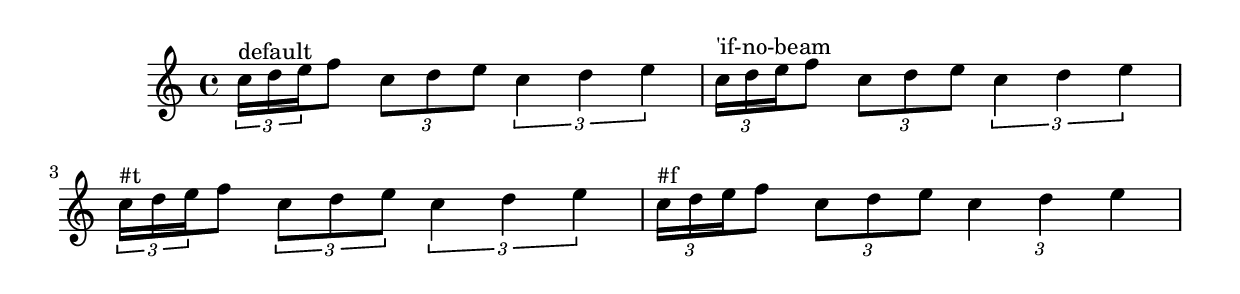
%% DO NOT EDIT this file manually; it is automatically
%% generated from LSR http://lsr.dsi.unimi.it
%% Make any changes in LSR itself, or in Documentation/snippets/new/ ,
%% and then run scripts/auxiliar/makelsr.py
%%
%% This file is in the public domain.
\version "2.12.2"

\header {
  lsrtags = "rhythms, tweaks-and-overrides"

%% Translation of GIT committish: 59caa3adce63114ca7972d18f95d4aadc528ec3d

  texidoces = "
El comportamiento predeterminado de la visibilidad de los corchetes de
grupo de valoración especial es imprimir el corchete a no ser que haya
una barra de la misma longitud que el grupo especial.  Para controlar
la visibilidad de los corchetes de grupo, establezca la propiedad
@code{'bracket-visibility} a @code{#t} (imprimir el corchete siempre),
@code{#f} (no imprimirlo nunca) o @code{#'if-no-beam} (imprimir el
corchete solamente si no hay barra).

"

  doctitlees = "Controlar la visibilidad de los corchetes de grupo especial"

%% Translation of GIT committish: 190a067275167c6dc9dd0afef683d14d392b7033

  texidocfr = "
Selon la tradition, les crochets indicateurs de nolet sont toujours
imprimés sauf dans le cas où ils seraient de la même longuer qu'une
ligature.  LilyPond permet, au travers de la propriété
@code{'bracket-visibility}, de contôler précisément leur
affichage@tie{}: déterminée à @code{#t}, ils seront toujours
imprimés@tie{}; @code{#f} permet de ne jamais les imprimer, et
@code{#'if-no-beam} les imprimera en l'absence de ligature.

"
  doctitlefr = "Contrôle de l'impression des crochets de nolet"


  texidoc = "
The default behavior of tuplet-bracket visibility is to print a bracket
unless there is a beam of the same length as the tuplet. To control the
visibility of tuplet brackets, set the property
@code{'bracket-visibility} to either @code{#t} (always print a
bracket), @code{#f} (never print a bracket) or @code{#'if-no-beam}
(only print a bracket if there is no beam).

"
  doctitle = "Controlling tuplet bracket visibility"
} % begin verbatim

music = \relative c'' {
  \times 2/3 { c16[ d e } f8]
  \times 2/3 { c8 d e }
  \times 2/3 { c4 d e }
}

\new Voice {
  \relative c' {
    << \music s4^"default" >>
    \override TupletBracket #'bracket-visibility = #'if-no-beam
    << \music s4^"'if-no-beam" >>
    \override TupletBracket #'bracket-visibility = ##t
    << \music s4^"#t" >>
    \override TupletBracket #'bracket-visibility = ##f
    << \music s4^"#f" >>
  }
}


